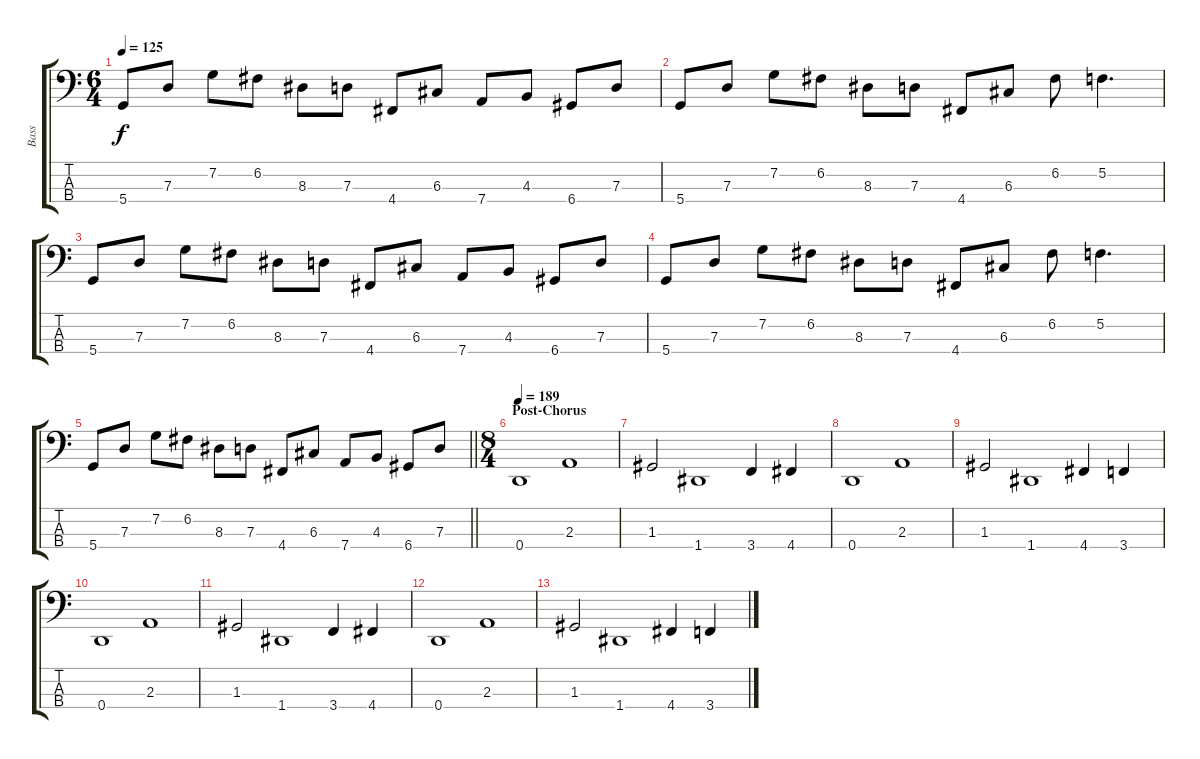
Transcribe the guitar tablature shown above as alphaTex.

\track ("Bass" "Bass") {instrument electricbassfinger}
\staff {score tabs}
\tuning (F2 C2 G1 D1) {hide}
\ts (6 4)
\tempo 125
\clef f4
\ks c
5.4.8{dy f} 7.3.8 7.2.8 6.2.8 8.3.8 7.3.8 4.4.8 6.3.8 7.4.8 4.3.8 6.4.8 7.3.8 |
5.4.8 7.3.8 7.2.8 6.2.8 8.3.8 7.3.8 4.4.8 6.3.8 6.2.8 5.2.4{d} |
5.4.8 7.3.8 7.2.8 6.2.8 8.3.8 7.3.8 4.4.8 6.3.8 7.4.8 4.3.8 6.4.8 7.3.8 |
5.4.8 7.3.8 7.2.8 6.2.8 8.3.8 7.3.8 4.4.8 6.3.8 6.2.8 5.2.4{d} |
\barLineRight lightlight
5.4.8 7.3.8 7.2.8 6.2.8 8.3.8 7.3.8 4.4.8 6.3.8 7.4.8 4.3.8 6.4.8 7.3.8 |
\ts (8 4)
\section ("" "Post-Chorus")
\tempo 189
0.4.1 2.3.1 |
1.3.2 1.4.1 3.4.4 4.4.4 |
0.4.1 2.3.1 |
1.3.2 1.4.1 4.4.4 3.4.4 |
0.4.1 2.3.1 |
1.3.2 1.4.1 3.4.4 4.4.4 |
0.4.1 2.3.1 |
1.3.2 1.4.1 4.4.4 3.4.4
